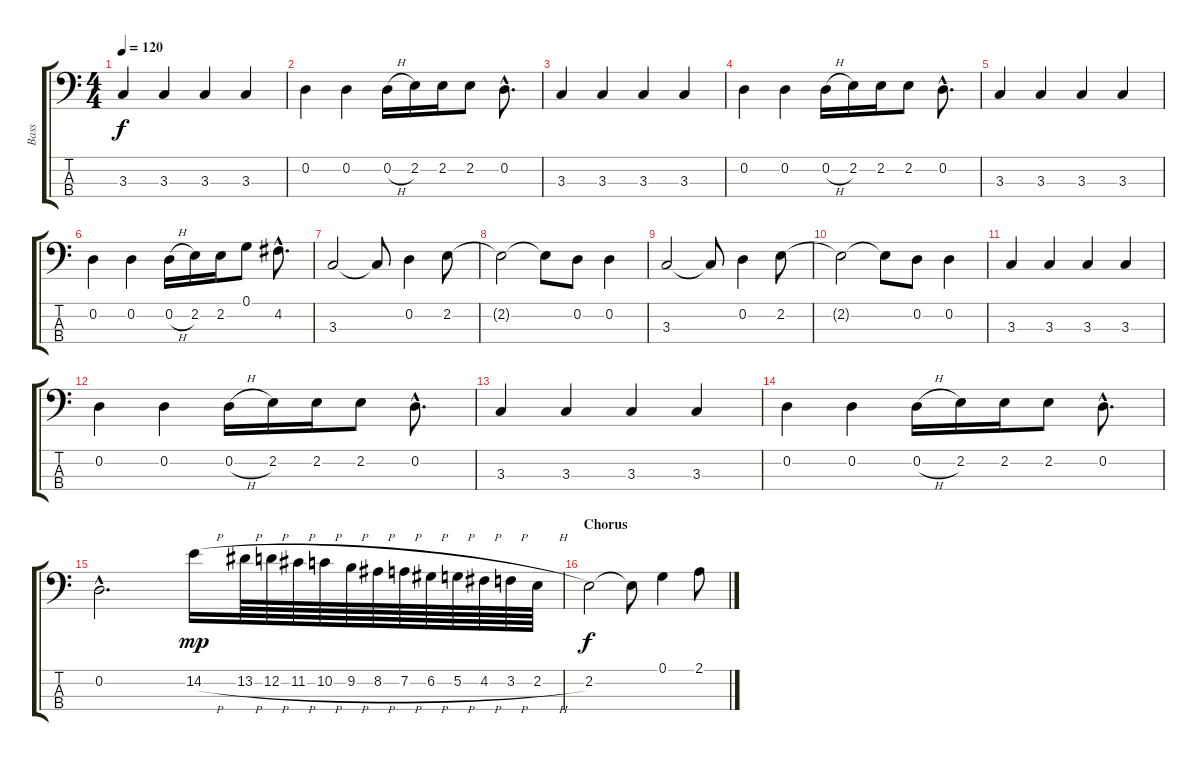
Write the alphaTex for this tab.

\track ("Bass" "Bass") {instrument electricbassfinger}
\staff {score tabs}
\tuning (G2 D2 A1 E1) {hide}
\ts (4 4)
\tempo 120
\clef f4
\ks c
3.3.4{dy f} 3.3.4 3.3.4 3.3.4 |
0.2.4 0.2.4 0.2{h}.16 2.2.16 2.2.16 2.2.8 0.2{hac}.8{d} |
3.3.4 3.3.4 3.3.4 3.3.4 |
0.2.4 0.2.4 0.2{h}.16 2.2.16 2.2.16 2.2.8 0.2{hac}.8{d} |
3.3.4 3.3.4 3.3.4 3.3.4 |
0.2.4 0.2.4 0.2{h}.16 2.2.16 2.2.16 0.1.8 4.2{hac}.8{d} |
3.3.2 3.3{t}.8 0.2.4 2.2.8 |
2.2{t}.2 2.2{t}.8 0.2.8 0.2.4 |
3.3.2 3.3{t}.8 0.2.4 2.2.8 |
2.2{t}.2 2.2{t}.8 0.2.8 0.2.4 |
3.3.4 3.3.4 3.3.4 3.3.4 |
0.2.4 0.2.4 0.2{h}.16 2.2.16 2.2.16 2.2.8 0.2{hac}.8{d} |
3.3.4 3.3.4 3.3.4 3.3.4 |
0.2.4 0.2.4 0.2{h}.16 2.2.16 2.2.16 2.2.8 0.2{hac}.8{d} |
0.2{hac}.2{d} 14.2{h}.16{dy mp} 13.2{h}.64 12.2{h}.64 11.2{h}.64 10.2{h}.64 9.2{h}.64 8.2{h}.64 7.2{h}.64 6.2{h}.64 5.2{h}.64 4.2{h}.64 3.2{h}.64 2.2{h}.64 |
\section ("" "Chorus")
2.2.2{dy f} 2.2{t}.8 0.1.4 2.1.8
